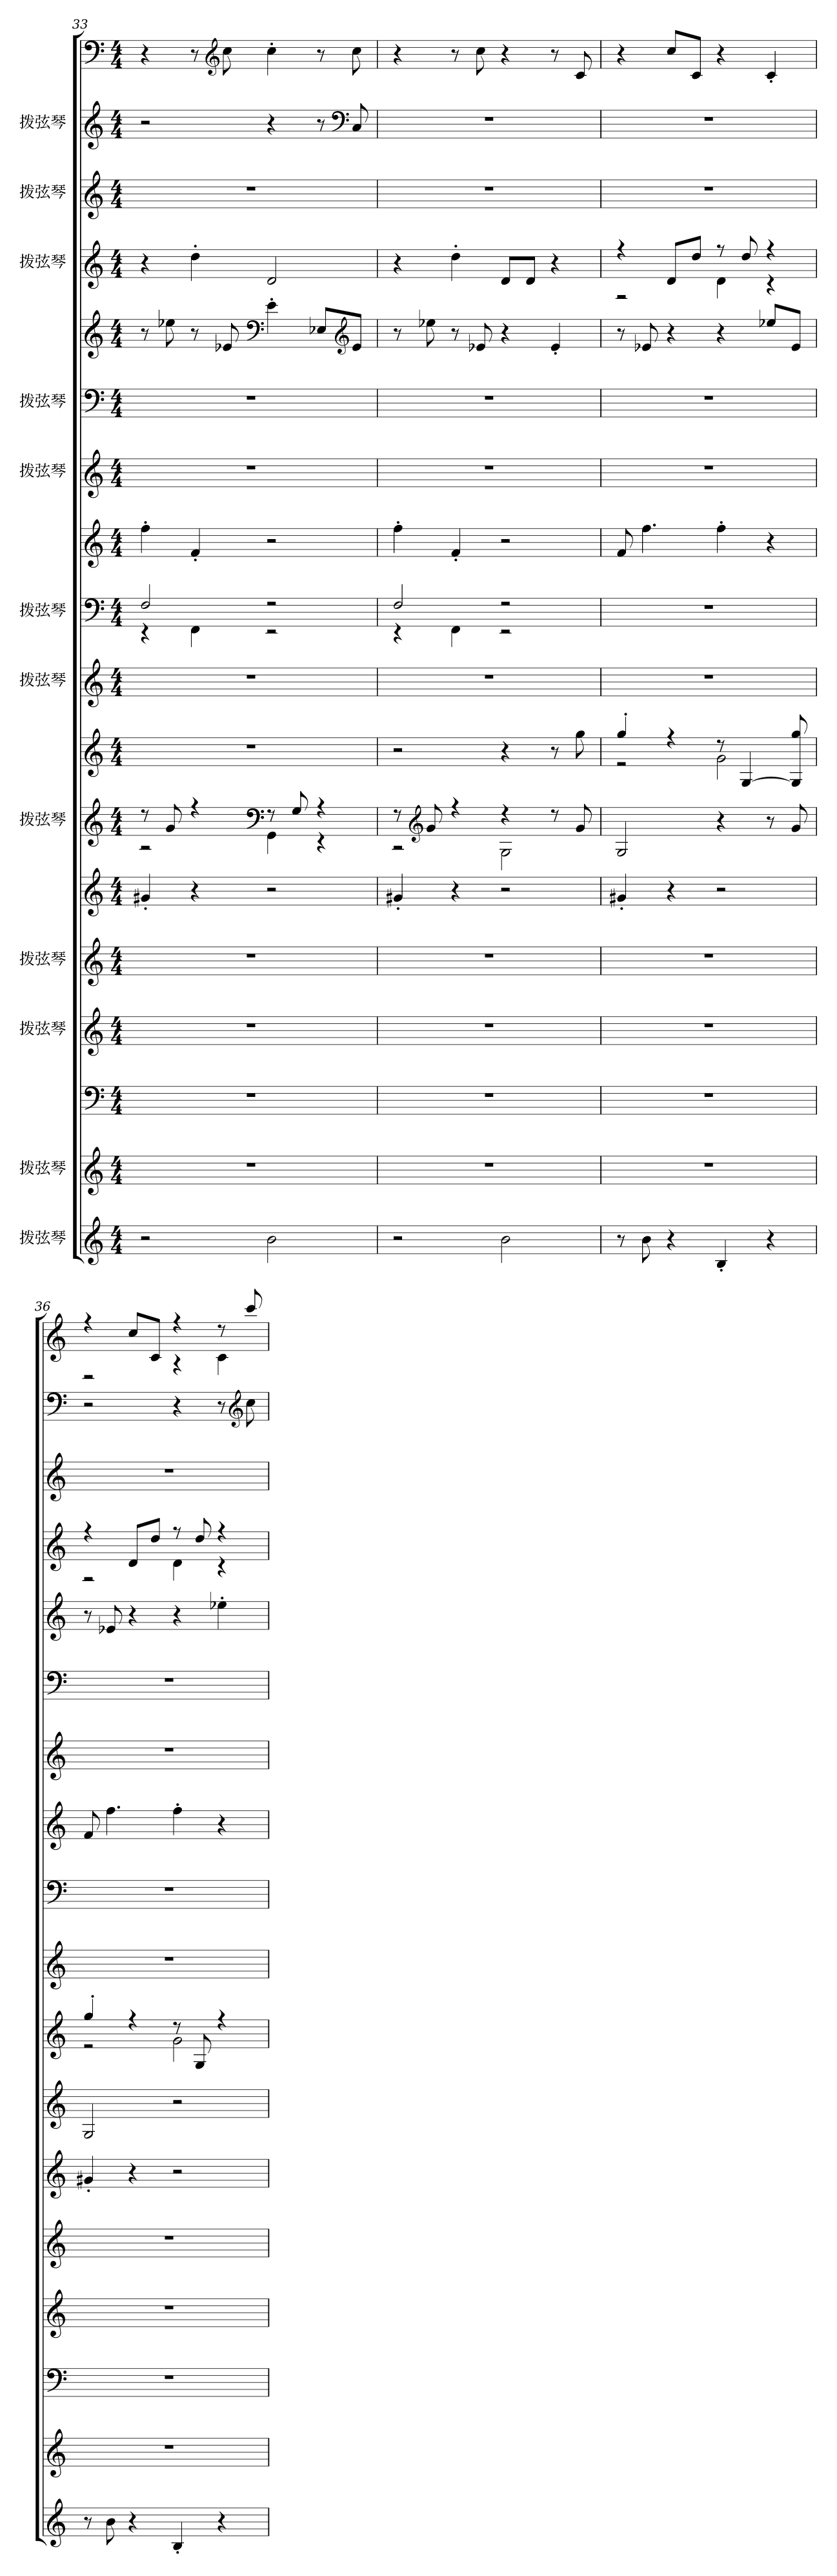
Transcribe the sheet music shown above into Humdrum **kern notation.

**kern	**kern	**kern	**kern	**kern	**kern	**kern	**kern	**kern	**kern	**kern	**kern	**kern	**kern	**kern	**kern	**kern	**kern
*part12	*part11	*part11	*part10	*part9	*part9	*part8	*part8	*part7	*part6	*part6	*part5	*part4	*part4	*part3	*part2	*part1	*part1
*staff18	*staff17	*staff16	*staff15	*staff14	*staff13	*staff12	*staff11	*staff10	*staff9	*staff8	*staff7	*staff6	*staff5	*staff4	*staff3	*staff2	*staff1
*I"拨弦琴	*I"拨弦琴	*	*I"拨弦琴	*I"拨弦琴	*	*I"拨弦琴	*	*I"拨弦琴	*I"拨弦琴	*	*I"拨弦琴	*I"拨弦琴	*	*I"拨弦琴	*I"拨弦琴	*I"拨弦琴	*
*clefG2	*clefG2	*clefF4	*clefG2	*clefG2	*clefG2	*clefG2	*clefG2	*clefG2	*clefF4	*clefG2	*clefG2	*clefF4	*clefG2	*clefG2	*clefG2	*clefG2	*clefF4
*k[]	*k[]	*k[]	*k[]	*k[]	*k[]	*k[]	*k[]	*k[]	*k[]	*k[]	*k[]	*k[]	*k[]	*k[]	*k[]	*k[]	*k[]
*M4/4	*M4/4	*M4/4	*M4/4	*M4/4	*M4/4	*M4/4	*M4/4	*M4/4	*M4/4	*M4/4	*M4/4	*M4/4	*M4/4	*M4/4	*M4/4	*M4/4	*M4/4
=33	=33	=33	=33	=33	=33	=33	=33	=33	=33	=33	=33	=33	=33	=33	=33	=33	=33
*	*	*	*	*	*	*^	*	*	*^	*	*	*	*	*	*	*	*
2r	1r	1r	1r	1r	4g#X'/	8r	2r	1r	1r	2F/	4r	4ff'\	1r	1r	8r	4r	1r	2r	4r
.	.	.	.	.	.	8g/	.	.	.	.	.	.	.	.	8ee-X\	.	.	.	.
.	.	.	.	.	4r	4r	.	.	.	.	4FF\	4f'/	.	.	8r	4dd'\	.	.	8r
*	*	*	*	*	*	*	*	*	*	*	*	*	*	*	*	*	*	*	*clefG2
.	.	.	.	.	.	.	.	.	.	.	.	.	.	.	8e-X/	.	.	.	8cc\
*	*	*	*	*	*	*clefF4	*	*	*	*	*	*	*	*	*clefF4	*	*	*	*
2b\	.	.	.	.	2r	8r	4GG\	.	.	2r	2r	2r	.	.	4e-'\	2d/	.	4r	4cc'\
.	.	.	.	.	.	8G/	.	.	.	.	.	.	.	.	.	.	.	.	.
.	.	.	.	.	.	4r	4r	.	.	.	.	.	.	.	8E-X/L	.	.	8r	8r
*	*	*	*	*	*	*	*	*	*	*	*	*	*	*	*clefG2	*	*	*clefF4	*
.	.	.	.	.	.	.	.	.	.	.	.	.	.	.	8e-/J	.	.	8C/	8cc\
=34	=34	=34	=34	=34	=34	=34	=34	=34	=34	=34	=34	=34	=34	=34	=34	=34	=34	=34	=34
2r	1r	1r	1r	1r	4g#X'/	8r	2r	2r	1r	2F/	4r	4ff'\	1r	1r	8r	4r	1r	1r	4r
*	*	*	*	*	*	*clefG2	*	*	*	*	*	*	*	*	*	*	*	*	*
.	.	.	.	.	.	8g/	.	.	.	.	.	.	.	.	8ee-X\	.	.	.	.
.	.	.	.	.	4r	4r	.	.	.	.	4FF\	4f'/	.	.	8r	4dd'\	.	.	8r
.	.	.	.	.	.	.	.	.	.	.	.	.	.	.	8e-X/	.	.	.	8cc\
2b\	.	.	.	.	2r	4r	2G\	4r	.	2r	2r	2r	.	.	4r	8d/L	.	.	4r
.	.	.	.	.	.	.	.	.	.	.	.	.	.	.	.	8d/J	.	.	.
.	.	.	.	.	.	8r	.	8r	.	.	.	.	.	.	4e-'/	4r	.	.	8r
.	.	.	.	.	.	8g/	.	8gg\	.	.	.	.	.	.	.	.	.	.	8c/
*	*	*	*	*	*	*v	*v	*	*	*v	*v	*	*	*	*	*	*	*	*
!!LO:PB:g=z
=35	=35	=35	=35	=35	=35	=35	=35	=35	=35	=35	=35	=35	=35	=35	=35	=35	=35
*	*	*	*	*	*	*	*^	*	*	*	*	*	*	*^	*	*	*
8r	1r	1r	1r	1r	4g#X'/	2G/	4gg'/	2r	1r	1r	8f/	1r	1r	8r	4r	2r	1r	1r	4r
8b\	.	.	.	.	.	.	.	.	.	.	4.ff\	.	.	8e-X/	.	.	.	.	.
4r	.	.	.	.	4r	.	4r	.	.	.	.	.	.	4r	8d/L	.	.	.	8cc/L
.	.	.	.	.	.	.	.	.	.	.	.	.	.	.	8dd/J	.	.	.	8c/J
4B'/	.	.	.	.	2r	4r	8r	2g\	.	.	4ff'\	.	.	4r	8r	4d\	.	.	4r
.	.	.	.	.	.	.	[4G/	.	.	.	.	.	.	.	8dd/	.	.	.	.
4r	.	.	.	.	.	8r	.	.	.	.	4r	.	.	8ee-X/L	4r	4r	.	.	4c'/
.	.	.	.	.	.	8g/	8G/] 8gg/	.	.	.	.	.	.	8e-/J	.	.	.	.	.
=36	=36	=36	=36	=36	=36	=36	=36	=36	=36	=36	=36	=36	=36	=36	=36	=36	=36	=36	=36
*	*	*	*	*	*	*	*	*	*	*	*	*	*	*	*	*	*	*	*^
8r	1r	1r	1r	1r	4g#X'/	2G/	4gg'/	2r	1r	1r	8f/	1r	1r	8r	4r	2r	1r	2r	4r	2r
8b\	.	.	.	.	.	.	.	.	.	.	4.ff\	.	.	8e-X/	.	.	.	.	.	.
4r	.	.	.	.	4r	.	4r	.	.	.	.	.	.	4r	8d/L	.	.	.	8cc/L	.
.	.	.	.	.	.	.	.	.	.	.	.	.	.	.	8dd/J	.	.	.	8c/J	.
4B'/	.	.	.	.	2r	2r	8r	2g\	.	.	4ff'\	.	.	4r	8r	4d\	.	4r	4r	4r
.	.	.	.	.	.	.	8G/	.	.	.	.	.	.	.	8dd/	.	.	.	.	.
4r	.	.	.	.	.	.	4r	.	.	.	4r	.	.	4ee-X'\	4r	4r	.	8r	8r	4c\
*	*	*	*	*	*	*	*	*	*	*	*	*	*	*	*	*	*	*clefG2	*	*
.	.	.	.	.	.	.	.	.	.	.	.	.	.	.	.	.	.	8cc\	8ccc/	.
*	*	*	*	*	*	*	*v	*v	*	*	*	*	*	*	*v	*v	*	*	*v	*v
=	=	=	=	=	=	=	=	=	=	=	=	=	=	=	=	=	=
*-	*-	*-	*-	*-	*-	*-	*-	*-	*-	*-	*-	*-	*-	*-	*-	*-	*-
